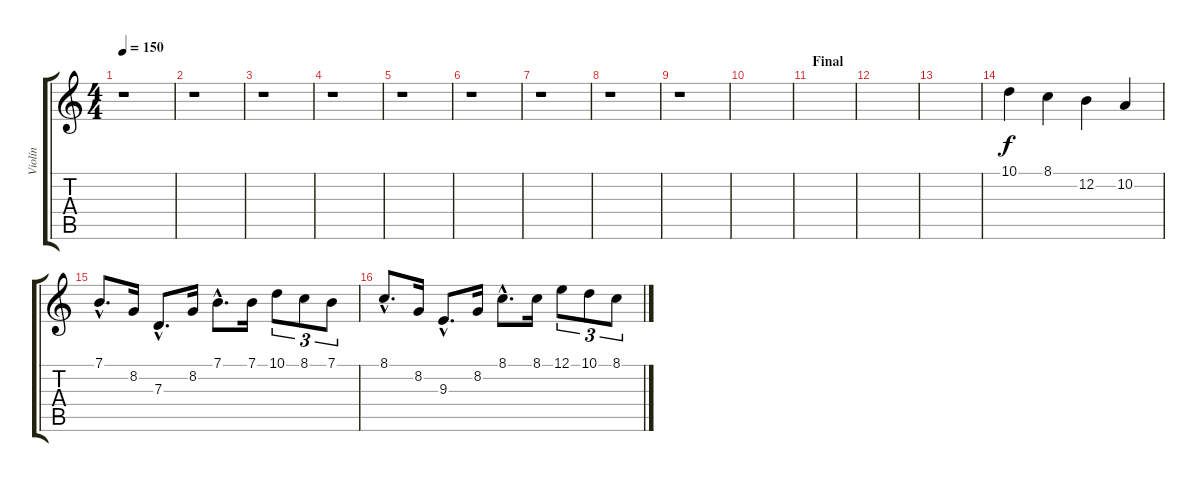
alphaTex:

\track ("Violín" "Violín") {instrument violin}
\staff {score tabs}
\tuning (E4 B3 G3 D3 A2 E2) {hide}
\ts (4 4)
\tempo 150
\clef g2
\ks c
r.1{dy f} |
r.1 |
r.1 |
r.1 |
r.1 |
r.1 |
r.1 |
r.1 |
r.1 |
|
\section ("" "Final")
|
|
|
10.1.4{volume 16} 8.1.4 12.2.4 10.2.4 |
7.1{hac}.8{d} 8.2.16 7.3{hac}.8{d} 8.2.16 7.1{hac}.8{d} 7.1.16 10.1.8{tu (3 2)} 8.1.8{tu (3 2)} 7.1.8{tu (3 2)} |
8.1{hac}.8{d} 8.2.16 9.3{hac}.8{d} 8.2.16 8.1{hac}.8{d} 8.1.16 12.1.8{tu (3 2)} 10.1.8{tu (3 2)} 8.1.8{tu (3 2)}
